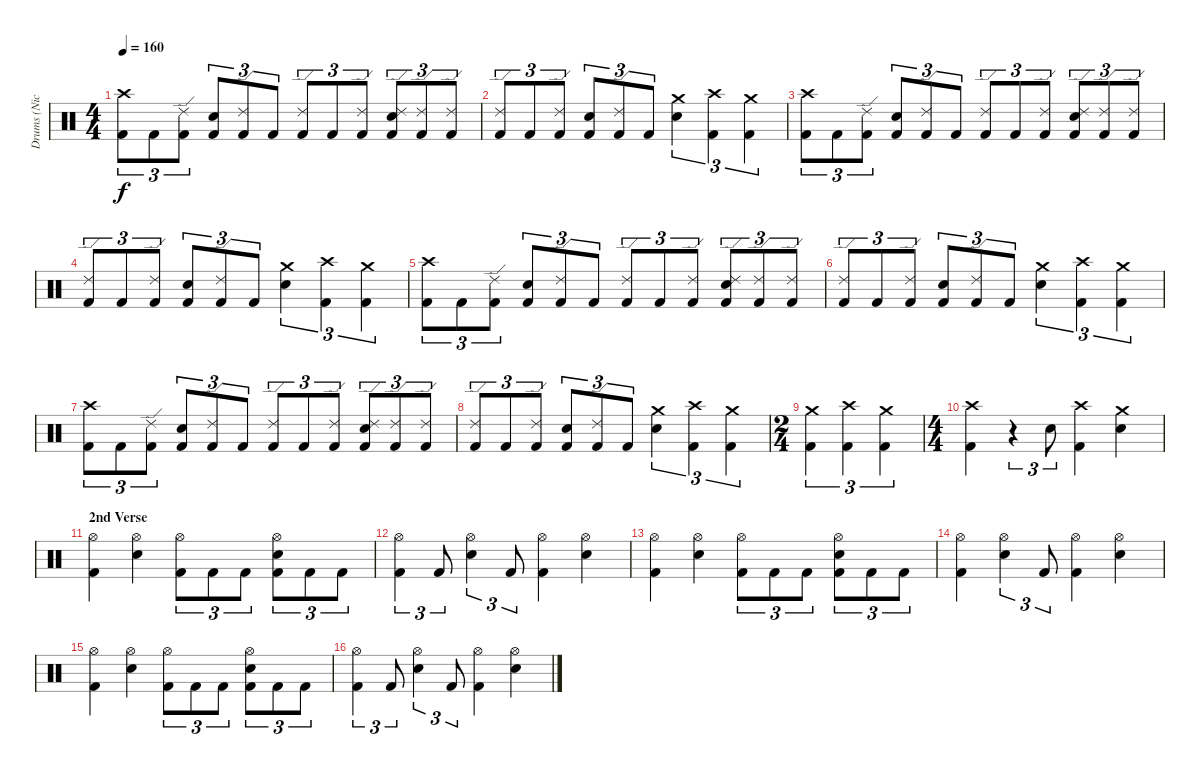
\track ("Drums (Nick Menza)" "Drums (Nic") {instrument percussion}
\staff {score}
\articulation defaults
\ts (4 4)
\tempo 160
\clef neutral
\ks c
("Crash high (hit)" "Kick (hit) 2").8{tu (3 2) dy f} "Kick (hit) 2".8{tu (3 2)} ("Ride (edge) 2" "Kick (hit) 2").8{tu (3 2)} ("Snare (hit) 2" "Kick (hit) 2").8{tu (3 2)} ("Ride (edge) 2" "Kick (hit) 2").8{tu (3 2)} "Kick (hit) 2".8{tu (3 2)} ("Ride (edge) 2" "Kick (hit) 2").8{tu (3 2)} "Kick (hit) 2".8{tu (3 2)} ("Ride (edge) 2" "Kick (hit) 2").8{tu (3 2)} ("Ride (edge) 2" "Snare (hit) 2" "Kick (hit) 2").8{tu (3 2)} ("Ride (edge) 2" "Kick (hit) 2").8{tu (3 2)} ("Ride (edge) 2" "Kick (hit) 2").8{tu (3 2)} |
("Ride (edge) 2" "Kick (hit) 2").8{tu (3 2)} "Kick (hit) 2".8{tu (3 2)} ("Ride (edge) 2" "Kick (hit) 2").8{tu (3 2)} ("Snare (hit) 2" "Kick (hit) 2").8{tu (3 2)} ("Ride (edge) 2" "Kick (hit) 2").8{tu (3 2)} "Kick (hit) 2".8{tu (3 2)} ("Crash medium (hit)" "Snare (hit) 2").4{tu (3 2)} ("Crash high (hit)" "Kick (hit) 2").4{tu (3 2)} ("Crash medium (hit)" "Kick (hit) 2").4{tu (3 2)} |
("Crash high (hit)" "Kick (hit) 2").8{tu (3 2)} "Kick (hit) 2".8{tu (3 2)} ("Ride (edge) 2" "Kick (hit) 2").8{tu (3 2)} ("Snare (hit) 2" "Kick (hit) 2").8{tu (3 2)} ("Ride (edge) 2" "Kick (hit) 2").8{tu (3 2)} "Kick (hit) 2".8{tu (3 2)} ("Ride (edge) 2" "Kick (hit) 2").8{tu (3 2)} "Kick (hit) 2".8{tu (3 2)} ("Ride (edge) 2" "Kick (hit) 2").8{tu (3 2)} ("Ride (edge) 2" "Snare (hit) 2" "Kick (hit) 2").8{tu (3 2)} ("Ride (edge) 2" "Kick (hit) 2").8{tu (3 2)} ("Ride (edge) 2" "Kick (hit) 2").8{tu (3 2)} |
("Ride (edge) 2" "Kick (hit) 2").8{tu (3 2)} "Kick (hit) 2".8{tu (3 2)} ("Ride (edge) 2" "Kick (hit) 2").8{tu (3 2)} ("Snare (hit) 2" "Kick (hit) 2").8{tu (3 2)} ("Ride (edge) 2" "Kick (hit) 2").8{tu (3 2)} "Kick (hit) 2".8{tu (3 2)} ("Crash medium (hit)" "Snare (hit) 2").4{tu (3 2)} ("Crash high (hit)" "Kick (hit) 2").4{tu (3 2)} ("Crash medium (hit)" "Kick (hit) 2").4{tu (3 2)} |
("Crash high (hit)" "Kick (hit) 2").8{tu (3 2)} "Kick (hit) 2".8{tu (3 2)} ("Ride (edge) 2" "Kick (hit) 2").8{tu (3 2)} ("Snare (hit) 2" "Kick (hit) 2").8{tu (3 2)} ("Ride (edge) 2" "Kick (hit) 2").8{tu (3 2)} "Kick (hit) 2".8{tu (3 2)} ("Ride (edge) 2" "Kick (hit) 2").8{tu (3 2)} "Kick (hit) 2".8{tu (3 2)} ("Ride (edge) 2" "Kick (hit) 2").8{tu (3 2)} ("Ride (edge) 2" "Snare (hit) 2" "Kick (hit) 2").8{tu (3 2)} ("Ride (edge) 2" "Kick (hit) 2").8{tu (3 2)} ("Ride (edge) 2" "Kick (hit) 2").8{tu (3 2)} |
("Ride (edge) 2" "Kick (hit) 2").8{tu (3 2)} "Kick (hit) 2".8{tu (3 2)} ("Ride (edge) 2" "Kick (hit) 2").8{tu (3 2)} ("Snare (hit) 2" "Kick (hit) 2").8{tu (3 2)} ("Ride (edge) 2" "Kick (hit) 2").8{tu (3 2)} "Kick (hit) 2".8{tu (3 2)} ("Crash medium (hit)" "Snare (hit) 2").4{tu (3 2)} ("Crash high (hit)" "Kick (hit) 2").4{tu (3 2)} ("Crash medium (hit)" "Kick (hit) 2").4{tu (3 2)} |
("Crash high (hit)" "Kick (hit) 2").8{tu (3 2)} "Kick (hit) 2".8{tu (3 2)} ("Ride (edge) 2" "Kick (hit) 2").8{tu (3 2)} ("Snare (hit) 2" "Kick (hit) 2").8{tu (3 2)} ("Ride (edge) 2" "Kick (hit) 2").8{tu (3 2)} "Kick (hit) 2".8{tu (3 2)} ("Ride (edge) 2" "Kick (hit) 2").8{tu (3 2)} "Kick (hit) 2".8{tu (3 2)} ("Ride (edge) 2" "Kick (hit) 2").8{tu (3 2)} ("Ride (edge) 2" "Snare (hit) 2" "Kick (hit) 2").8{tu (3 2)} ("Ride (edge) 2" "Kick (hit) 2").8{tu (3 2)} ("Ride (edge) 2" "Kick (hit) 2").8{tu (3 2)} |
("Ride (edge) 2" "Kick (hit) 2").8{tu (3 2)} "Kick (hit) 2".8{tu (3 2)} ("Ride (edge) 2" "Kick (hit) 2").8{tu (3 2)} ("Snare (hit) 2" "Kick (hit) 2").8{tu (3 2)} ("Ride (edge) 2" "Kick (hit) 2").8{tu (3 2)} "Kick (hit) 2".8{tu (3 2)} ("Crash medium (hit)" "Snare (hit) 2").4{tu (3 2)} ("Crash high (hit)" "Kick (hit) 2").4{tu (3 2)} ("Crash medium (hit)" "Kick (hit) 2").4{tu (3 2)} |
\ts (2 4)
("Crash medium (hit)" "Kick (hit) 2").4{tu (3 2)} ("Crash high (hit)" "Kick (hit) 2").4{tu (3 2)} ("Crash medium (hit)" "Kick (hit) 2").4{tu (3 2)} |
\ts (4 4)
("Crash high (hit)" "Kick (hit) 2").4 r.4{tu (3 2)} "Snare (hit) 2".8{tu (3 2)} ("Crash high (hit)" "Kick (hit) 2").4 ("Crash medium (hit)" "Snare (hit) 2").4 |
\section ("" "2nd Verse")
("Hi-Hat (open)" "Kick (hit) 2").4 ("Hi-Hat (open)" "Snare (hit) 2").4 ("Hi-Hat (open)" "Kick (hit) 2").8{tu (3 2)} "Kick (hit) 2".8{tu (3 2)} "Kick (hit) 2".8{tu (3 2)} ("Hi-Hat (open)" "Snare (hit) 2" "Kick (hit) 2").8{tu (3 2)} "Kick (hit) 2".8{tu (3 2)} "Kick (hit) 2".8{tu (3 2)} |
("Hi-Hat (open)" "Kick (hit) 2").4{tu (3 2)} "Kick (hit) 2".8{tu (3 2)} ("Hi-Hat (open)" "Snare (hit) 2").4{tu (3 2)} "Kick (hit) 2".8{tu (3 2)} ("Hi-Hat (open)" "Kick (hit) 2").4 ("Hi-Hat (open)" "Snare (hit) 2").4 |
("Hi-Hat (open)" "Kick (hit) 2").4 ("Hi-Hat (open)" "Snare (hit) 2").4 ("Hi-Hat (open)" "Kick (hit) 2").8{tu (3 2)} "Kick (hit) 2".8{tu (3 2)} "Kick (hit) 2".8{tu (3 2)} ("Hi-Hat (open)" "Snare (hit) 2" "Kick (hit) 2").8{tu (3 2)} "Kick (hit) 2".8{tu (3 2)} "Kick (hit) 2".8{tu (3 2)} |
("Hi-Hat (open)" "Kick (hit) 2").4 ("Hi-Hat (open)" "Snare (hit) 2").4{tu (3 2)} "Kick (hit) 2".8{tu (3 2)} ("Hi-Hat (open)" "Kick (hit) 2").4 ("Hi-Hat (open)" "Snare (hit) 2").4 |
("Hi-Hat (open)" "Kick (hit) 2").4 ("Hi-Hat (open)" "Snare (hit) 2").4 ("Hi-Hat (open)" "Kick (hit) 2").8{tu (3 2)} "Kick (hit) 2".8{tu (3 2)} "Kick (hit) 2".8{tu (3 2)} ("Hi-Hat (open)" "Snare (hit) 2" "Kick (hit) 2").8{tu (3 2)} "Kick (hit) 2".8{tu (3 2)} "Kick (hit) 2".8{tu (3 2)} |
("Hi-Hat (open)" "Kick (hit) 2").4{tu (3 2)} "Kick (hit) 2".8{tu (3 2)} ("Hi-Hat (open)" "Snare (hit) 2").4{tu (3 2)} "Kick (hit) 2".8{tu (3 2)} ("Hi-Hat (open)" "Kick (hit) 2").4 ("Hi-Hat (open)" "Snare (hit) 2").4
